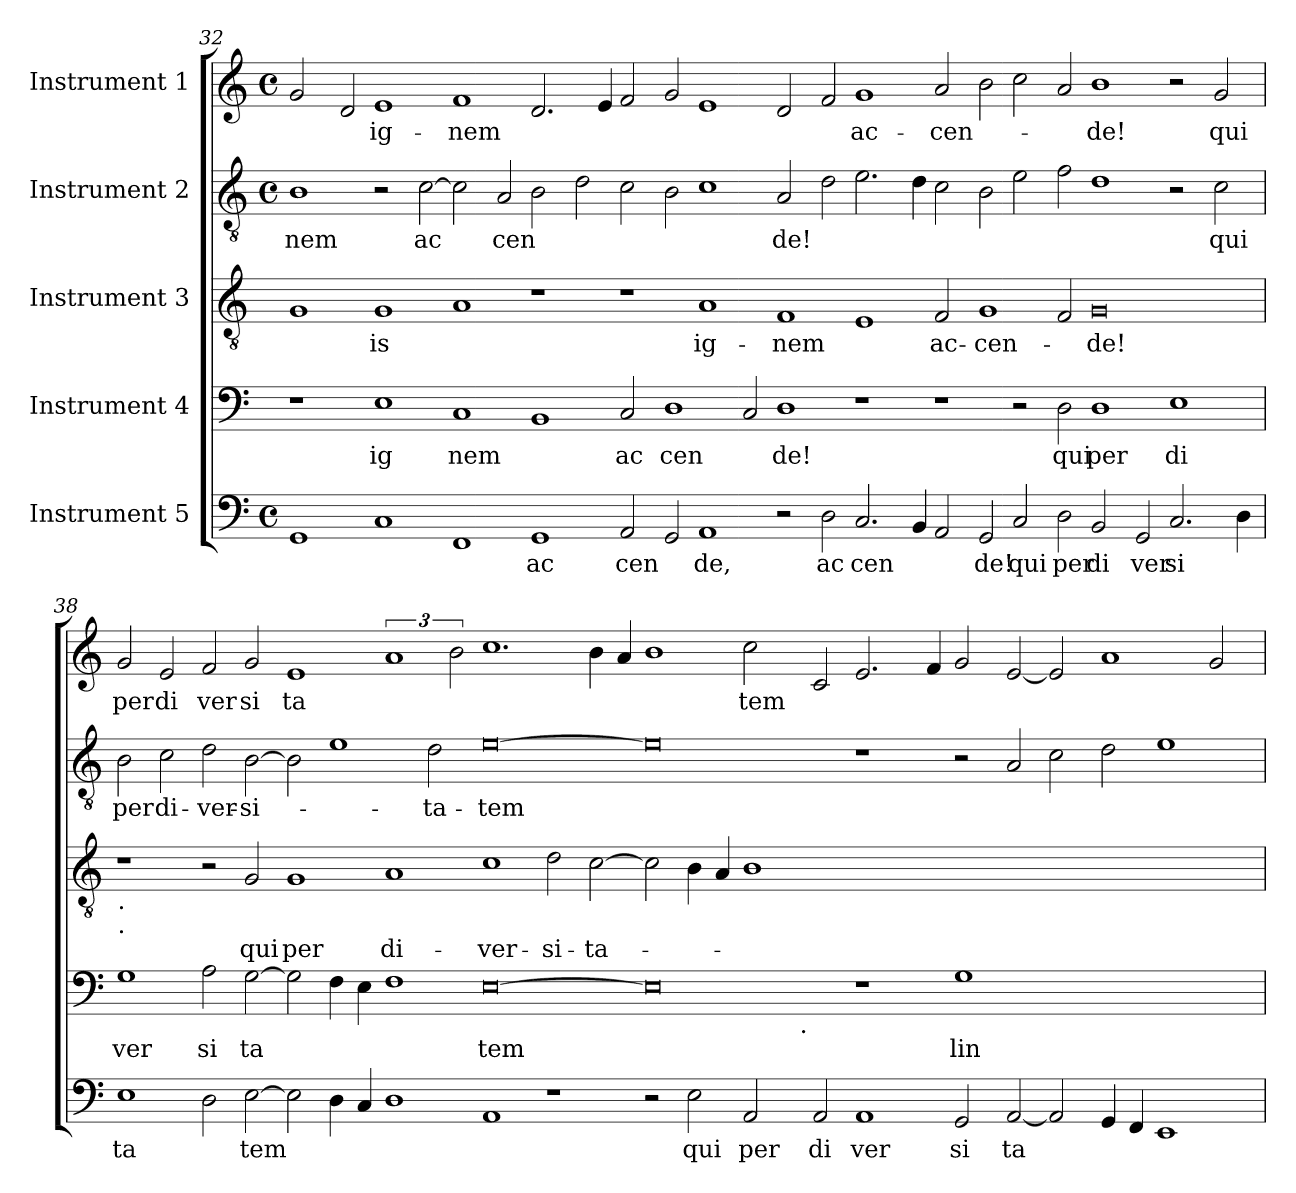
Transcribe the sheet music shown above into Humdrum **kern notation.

**kern	**text	**kern	**text	**kern	**text	**kern	**text	**kern	**text
*part5	*part5	*part4	*part4	*part3	*part3	*part2	*part2	*part1	*part1
*staff5	*staff5	*staff4	*staff4	*staff3	*staff3	*staff2	*staff2	*staff1	*staff1
*I"Instrument 5	*	*I"Instrument 4	*	*I"Instrument 3	*	*I"Instrument 2	*	*I"Instrument 1	*
!!LO:LB:g=z
*clefF4	*	*clefF4	*	*clefGv2	*	*clefGv2	*	*clefG2	*
*M4/4	*	*	*	*	*	*M4/4	*	*M4/4	*
*met(c)	*	*	*	*	*	*met(c)	*	*met(c)	*
=32	=32	=32	=32	=32	=32	=32	=32	=32	=32
!	!	!	!	!	!	!	!LO:LY:b:cj	!	!
*	*	*^	*	*	*	*	*	*	*
1GG	.	1r	4ryy	.	1G	.	1B	nem	2g/	.
.	.	.	16ryy	.	.	.	.	.	.	.
.	.	.	1ryy	.	.	.	.	.	.	.
.	.	.	.	.	.	.	.	.	2d/	.
!	!	!	!	!LO:LY:b:cj	!	!LO:LY:b:cj	!	!	!	!LO:LY:b:cj
1C	.	1E	.	ig	1G	is	2r	.	1e	ig-
.	.	.	1ryy	.	.	.	.	.	.	.
!	!	!	!	!	!	!	!	!LO:LY:b:cj	!	!
.	.	.	.	.	.	.	[>2c\	ac	.	.
!	!	!	!	!LO:LY:b	!	!	!	!	!	!LO:LY:b
1FF	.	1C	.	nem	1A	.	2c\]	.	1f	-nem
.	.	.	1ryy	.	.	.	.	.	.	.
!	!	!	!	!	!	!	!	!LO:LY:b	!	!
.	.	.	.	.	.	.	2A/	cen	.	.
!	!LO:LY:b:cj	!	!	!	!	!	!	!	!	!
1GG	ac	1BB	.	.	1r	.	2B\	.	2.d/	.
.	.	.	1ryy	.	.	.	.	.	.	.
.	.	.	.	.	.	.	2d\	.	.	.
.	.	.	.	.	.	.	.	.	4e/	.
!	!LO:LY:b	!	!	!LO:LY:b:cj	!	!	!	!	!	!
2AA/	cen	2C/	.	ac	1r	.	2c\	.	2f/	.
.	.	.	1ryy	.	.	.	.	.	.	.
!	!	!	!	!LO:LY:b:cj	!	!	!	!	!	!
2GG/	.	1D	.	cen	.	.	2B\	.	2g/	.
!	!LO:LY:b:cj	!	!	!	!	!LO:LY:b:cj	!	!	!	!
1AA	de,	.	.	.	1A	ig-	1c	.	1e	.
.	.	.	1ryy	.	.	.	.	.	.	.
.	.	2C/	.	.	.	.	.	.	.	.
!	!	!	!	!LO:LY:b:cj	!	!LO:LY:b	!	!LO:LY:b	!	!
2r	.	1D	.	de!	1F	-nem	2A/	de!	2d/	.
.	.	.	1ryy	.	.	.	.	.	.	.
!	!LO:LY:b:cj	!	!	!	!	!	!	!	!	!
2D\	ac	.	.	.	.	.	2d\	.	2f/	.
!	!LO:LY:b	!	!	!	!	!	!	!	!	!LO:LY:b:cj
2.C/	cen	1r	.	.	1E	.	2.e\	.	1g	ac-
.	.	.	1ryy	.	.	.	.	.	.	.
4BB/	.	.	.	.	.	.	4d\	.	.	.
!	!	!	!	!	!	!LO:LY:b:cj	!	!	!	!LO:LY:b
2AA/	.	1r	.	.	2F/	ac-	2c\	.	2a/	-cen-
.	.	.	1ryy	.	.	.	.	.	.	.
!	!LO:LY:b:cj	!	!	!	!	!LO:LY:b:cj	!	!	!	!
2GG/	de!	.	.	.	1G	-cen-	2B\	.	2b\	.
!	!LO:LY:b:cj	!	!	!	!	!	!	!	!	!
2C/	qui	2r	.	.	.	.	2e\	.	2cc\	.
.	.	.	1ryy	.	.	.	.	.	.	.
!	!LO:LY:b:cj	!	!	!LO:LY:b:cj	!	!	!	!	!	!
2D\	per	2D\	.	qui	2F/	.	2f\	.	2a/	.
!	!LO:LY:b:cj	!	!	!LO:LY:b:cj	!	!LO:LY:b:cj	!	!	!	!LO:LY:b:cj
2BB/	di	1D	.	per	0G	-de!	1d	.	1b	-de!
.	.	.	1ryy	.	.	.	.	.	.	.
!	!LO:LY:b:cj	!	!	!	!	!	!	!	!	!
2GG/	ver	.	.	.	.	.	.	.	.	.
!	!LO:LY:b:cj	!	!	!LO:LY:b:cj	!	!	!	!	!	!
2.C/	si	1E	.	di	.	.	2r	.	2r	.
.	.	.	2ryy	.	.	.	.	.	.	.
!	!	!	!	!	!	!	!	!LO:LY:b:cj	!	!LO:LY:b:cj
.	.	.	.	.	.	.	2c\	qui	2g/	qui
4D\	.	.	.	.	.	.	.	.	.	.
.	.	.	8.ryy	.	.	.	.	.	.	.
!!LO:LB:g=z
=38	=38	=38	=38	=38	=38	=38	=38	=38	=38	=38
!	!	!	!	!	!LO:TX:b:t=.	!	!	!	!	!
!	!	!	!	!	!LO:TX:b:t=.	!	!	!	!	!
!	!LO:LY:b:cj	!	!	!LO:LY:b:cj	!	!	!	!LO:LY:b:cj	!	!LO:LY:b:cj
1E	ta	1G	1ryy	ver	1r	.	2B\	per	2g/	per
!	!	!	!	!	!	!	!	!LO:LY:b:cj	!	!LO:LY:b:cj
.	.	.	.	.	.	.	2c\	di-	2e/	di
!	!	!	!	!LO:LY:b:cj	!	!	!	!LO:LY:b:cj	!	!LO:LY:b:cj
2D\	.	2A\	1ryy	si	2r	.	2d\	-ver-	2f/	ver
!	!LO:LY:b	!	!	!LO:LY:b:cj	!	!LO:LY:b:cj	!	!LO:LY:b:cj	!	!LO:LY:b:cj
[>2E\	tem	[>2G\	.	ta	2G/	qui	[>2B\	-si-	2g/	si
!	!	!	!	!	!	!LO:LY:b:cj	!	!	!	!LO:LY:b:cj
2E\]	.	2G\]	1ryy	.	1G	per	2B\]	.	1e	ta
4D\	.	4F\	.	.	.	.	1e	.	.	.
4C/	.	4E\	.	.	.	.	.	.	.	.
!	!	!	!	!	!	!LO:LY:b:cj	!	!	!	!
1D	.	1F	1ryy	.	1A	di-	.	.	3%2a	.
!	!	!	!	!	!	!	!	!LO:LY:b:cj	!	!
.	.	.	.	.	.	.	2d\	-ta-	.	.
.	.	.	.	.	.	.	.	.	3b\	.
!	!	!	!	!LO:LY:b:cj	!	!LO:LY:b:cj	!	!LO:LY:b:cj	!	!
1AA	.	[>0E	1ryy	tem	1c	-ver-	[>0e	-tem	1.cc	.
!	!	!	!	!	!	!LO:LY:b:cj	!	!	!	!
1r	.	.	1ryy	.	2d\	-si-	.	.	.	.
!	!	!	!	!	!	!LO:LY:b:cj	!	!	!	!
.	.	.	.	.	[>2c\	-ta-	.	.	4b\	.
.	.	.	.	.	.	.	.	.	4a/	.
2r	.	0E]	1ryy	.	2c\]	.	0e]	.	1b	.
!	!LO:LY:b:cj	!	!	!	!	!	!	!	!	!
2E\	qui	.	.	.	4B\	.	.	.	.	.
.	.	.	.	.	4A/	.	.	.	.	.
!	!LO:LY:b:cj	!	!	!	!	!	!	!	!	!LO:LY:b
2AA/	per	.	4ryy	.	1B	.	.	.	2cc\	tem
.	.	.	8ryy	.	.	.	.	.	.	.
.	.	.	32.ryy	.	.	.	.	.	.	.
!	!	!	!LO:TX:b:t=.	!	!	!	!	!	!	!
.	.	.	1ryy	.	.	.	.	.	.	.
!	!LO:LY:b:cj	!	!	!	!	!	!	!	!	!
2AA/	di	.	.	.	.	.	.	.	2c/	.
!	!LO:LY:b:cj	!	!	!	!	!	!	!	!	!
1AA	ver	1r	.	.	00ryy	.	1r	.	2.e/	.
.	.	.	1ryy	.	.	.	.	.	.	.
.	.	.	.	.	.	.	.	.	4f/	.
!	!LO:LY:b:cj	!	!	!LO:LY:b:cj	!	!	!	!	!	!
2GG/	si	1G	.	lin	.	.	2r	.	2g/	.
.	.	.	1ryy	.	.	.	.	.	.	.
!	!LO:LY:b:cj	!	!	!	!	!	!	!	!	!
[<2AA/	ta	.	.	.	.	.	2A/	.	[<2e/	.
2AA/]	.	0ryy	.	.	.	.	2c\	.	2e/]	.
.	.	.	1ryy	.	.	.	.	.	.	.
4GG/	.	.	.	.	.	.	2d\	.	1a	.
4FF/	.	.	.	.	.	.	.	.	.	.
1EE	.	.	.	.	.	.	1e	.	.	.
.	.	.	2ryy	.	.	.	.	.	.	.
.	.	.	.	.	.	.	.	.	2g/	.
.	.	.	16ryy	.	.	.	.	.	.	.
.	.	.	64ryy	.	.	.	.	.	.	.
*	*	*v	*v	*	*	*	*	*	*	*
=	=	=	=	=	=	=	=	=	=
*-	*-	*-	*-	*-	*-	*-	*-	*-	*-
